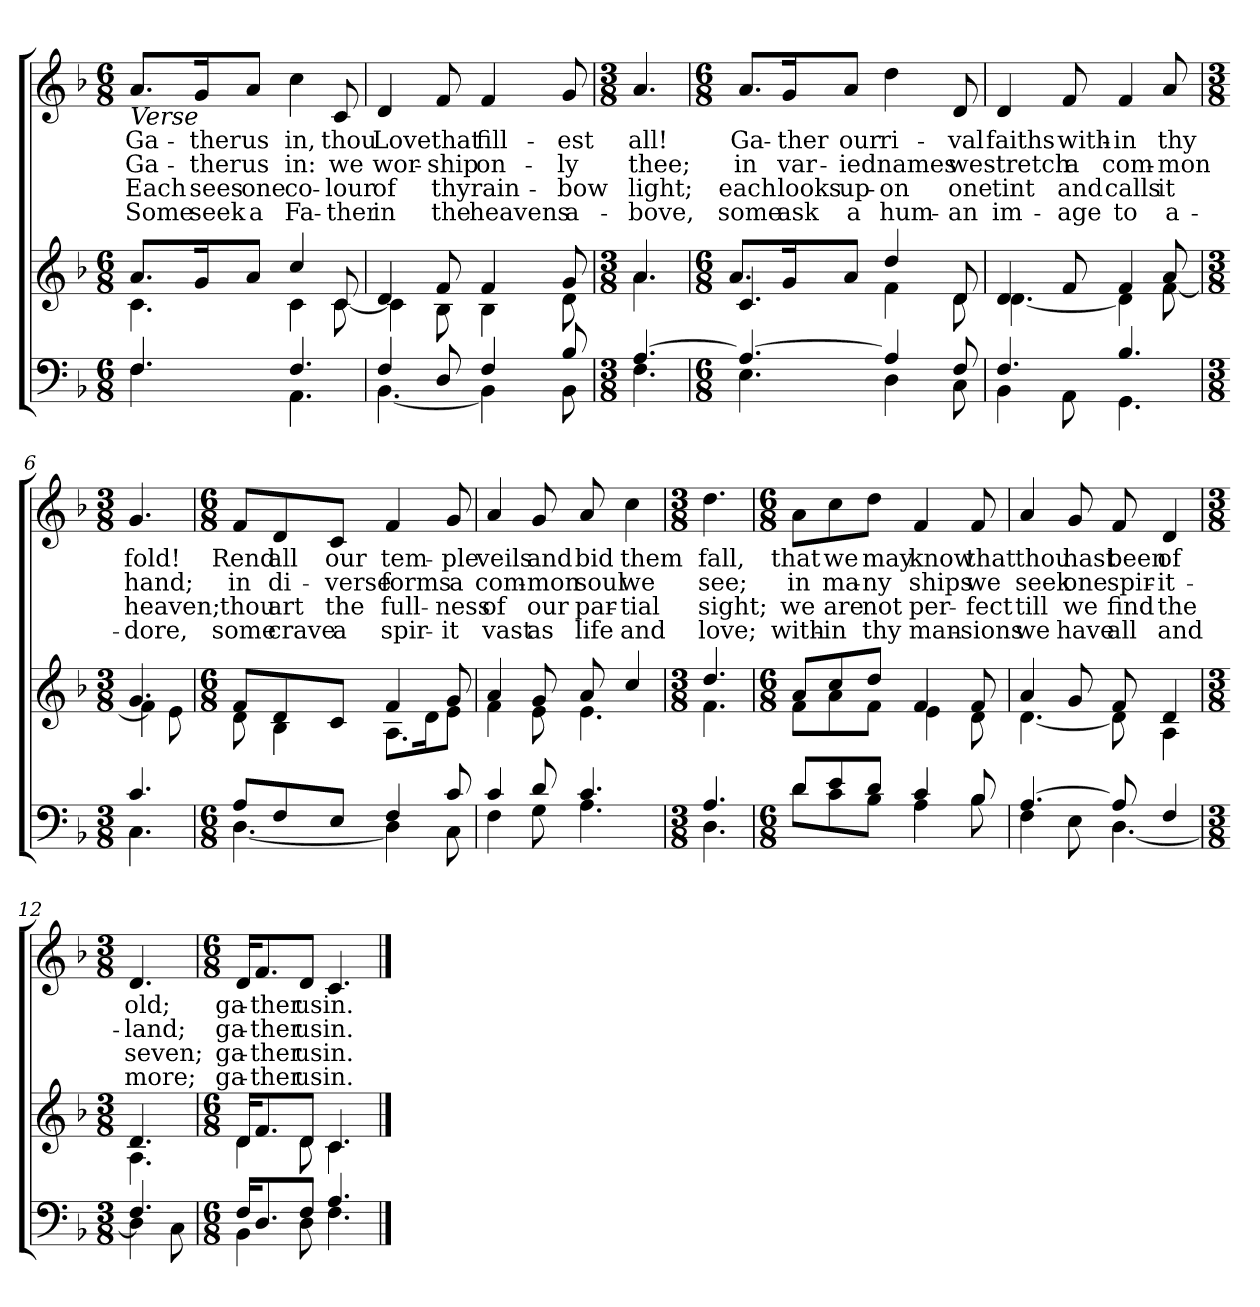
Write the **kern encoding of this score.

**kern	**kern	**kern	**text	**text	**text	**text
*part2	*part2	*part1	*part1	*part1	*part1	*part1
*staff3	*staff2	*staff1	*staff1	*staff1	*staff1	*staff1
*clefF4	*clefG2	*clefG2	*	*	*	*
*k[b-]	*k[b-]	*k[b-]	*	*	*	*
*M6/8	*M6/8	*M6/8	*	*	*	*
=1	=1	=1	=1	=1	=1	=1
*^	*^	*	*	*	*	*
!	!	!	!	!LO:TX:b:i:t=Verse	!	!	!	!
!	!	!	!	!	!LO:LY:b	!LO:LY:b	!LO:LY:b	!LO:LY:b
4.F/	4.F\	8.a/L	4.c\	8.a/L	Ga-	Ga-	Each	Some
!	!	!	!	!	!LO:LY:b	!LO:LY:b	!LO:LY:b	!LO:LY:b
.	.	16g/K	.	16g/K	-ther	-ther	sees	seek
!	!	!	!	!	!LO:LY:b	!LO:LY:b	!LO:LY:b	!LO:LY:b
.	.	8a/J	.	8a/J	us	us	one	a
!	!	!	!	!	!LO:LY:b	!LO:LY:b	!LO:LY:b	!LO:LY:b
4.F/	4.AA\	4cc/	4c\	4cc\	in,	in:	co-	Fa-
!	!	!	!	!	!LO:LY:b	!LO:LY:b	!LO:LY:b	!LO:LY:b
.	.	8c/	[8c\	8c/	thou	we	-lour	-ther
=2	=2	=2	=2	=2	=2	=2	=2	=2
!	!	!	!	!	!LO:LY:b	!LO:LY:b	!LO:LY:b	!LO:LY:b
4F/	[4.BB-\	4d/	4c\]	4d/	Love	wor-	of	in
!	!	!	!	!	!LO:LY:b	!LO:LY:b	!LO:LY:b	!LO:LY:b
8D/	.	8f/	8B-\	8f/	that	-ship	thy	the
!	!	!	!	!	!LO:LY:b	!LO:LY:b	!LO:LY:b	!LO:LY:b
4F/	4BB-\]	4f/	4B-\	4f/	fill-	on-	rain-	heavens
!	!	!	!	!	!LO:LY:b	!LO:LY:b	!LO:LY:b	!LO:LY:b
8B-/	8BB-\	8g/	8d\	8g/	-est	-ly	-bow	a-
=3	=3	=3	=3	=3	=3	=3	=3	=3
*M3/8	*	*M3/8	*	*M3/8	*	*	*	*
!	!	!	!	!	!LO:LY:b	!LO:LY:b	!LO:LY:b	!LO:LY:b
[4.A/	4.F\	4.a/	4.a\	4.a/	all!	thee;	light;	-bove,
!!LO:LB:g=z
=4	=4	=4	=4	=4	=4	=4	=4	=4
*M6/8	*	*M6/8	*	*M6/8	*	*	*	*
!	!	!	!	!	!LO:LY:b	!LO:LY:b	!LO:LY:b	!LO:LY:b
4.A/_	4.E\	4.c/	8.a/L	8.a/L	Ga-	in	each	some
!	!	!	!	!	!LO:LY:b	!LO:LY:b	!LO:LY:b	!LO:LY:b
.	.	.	16g/K	16g/K	-ther	var-	looks	ask
!	!	!	!	!	!LO:LY:b	!LO:LY:b	!LO:LY:b	!LO:LY:b
.	.	.	8a/J	8a/J	our	-ied	up-	a
!	!	!	!	!	!LO:LY:b	!LO:LY:b	!LO:LY:b	!LO:LY:b
4A/]	4D\	4f\	4dd/	4dd\	ri-	names	-on	hum-
!	!	!	!	!	!LO:LY:b	!LO:LY:b	!LO:LY:b	!LO:LY:b
8F/	8C\	8d/	8d\	8d/	-val	we	one	-an
=5	=5	=5	=5	=5	=5	=5	=5	=5
!	!	!	!	!	!LO:LY:b	!LO:LY:b	!LO:LY:b	!LO:LY:b
4.F/	4BB-\	4d/	[4.d\	4d/	faiths	stretch	tint	im-
!	!	!	!	!	!LO:LY:b	!LO:LY:b	!LO:LY:b	!LO:LY:b
.	8AA\	8f/	.	8f/	with-	a	and	-age
!	!	!	!	!	!LO:LY:b	!LO:LY:b	!LO:LY:b	!LO:LY:b
4.B-/	4.GG\	4f/	4d\]	4f/	-in	com-	calls	to
!	!	!	!	!	!LO:LY:b	!LO:LY:b	!LO:LY:b	!LO:LY:b
.	.	8a/	[8f\	8a/	thy	-mon	it	a-
=6	=6	=6	=6	=6	=6	=6	=6	=6
*M3/8	*	*M3/8	*	*M3/8	*	*	*	*
!	!	!	!	!	!LO:LY:b	!LO:LY:b	!LO:LY:b	!LO:LY:b
4.c/	4.C\	4.g/	4f\]	4.g/	fold!	hand;	heaven;	-dore,
.	.	.	8e\	.	.	.	.	.
!!LO:LB:g=z
=7	=7	=7	=7	=7	=7	=7	=7	=7
*M6/8	*	*M6/8	*	*M6/8	*	*	*	*
!	!	!	!	!	!LO:LY:b	!LO:LY:b	!LO:LY:b	!LO:LY:b
8A/L	[4.D\	8f/L	8d\	8f/L	Rend	in	thou	some
!	!	!	!	!	!LO:LY:b	!LO:LY:b	!LO:LY:b	!LO:LY:b
8F/	.	8d/	4B-\	8d/	all	di-	art	crave
!	!	!	!	!	!LO:LY:b	!LO:LY:b	!LO:LY:b	!LO:LY:b
8E/J	.	8c/J	.	8c/J	our	-verse	the	a
!	!	!	!	!	!LO:LY:b	!LO:LY:b	!LO:LY:b	!LO:LY:b
4F/	4D\]	4f/	8.A\L	4f/	tem-	forms	full-	spir-
.	.	.	16d\K	.	.	.	.	.
!	!	!	!	!	!LO:LY:b	!LO:LY:b	!LO:LY:b	!LO:LY:b
8c/	8C\	8g/	8e\J	8g/	-ple	a	-ness	-it
=8	=8	=8	=8	=8	=8	=8	=8	=8
!	!	!	!	!	!LO:LY:b	!LO:LY:b	!LO:LY:b	!LO:LY:b
4c/	4F\	4a/	4f\	4a/	veils	com-	of	vast
!	!	!	!	!	!LO:LY:b	!LO:LY:b	!LO:LY:b	!LO:LY:b
8d/	8G\	8g/	8e\	8g/	and	-mon	our	as
!	!	!	!	!	!LO:LY:b	!LO:LY:b	!LO:LY:b	!LO:LY:b
4.c/	4.A\	8a/	4.e\	8a/	bid	soul	par-	life
!	!	!	!	!	!LO:LY:b	!LO:LY:b	!LO:LY:b	!LO:LY:b
.	.	4cc/	.	4cc\	them	we	-tial	and
=9	=9	=9	=9	=9	=9	=9	=9	=9
*M3/8	*	*M3/8	*	*M3/8	*	*	*	*
!	!	!	!	!	!LO:LY:b	!LO:LY:b	!LO:LY:b	!LO:LY:b
4.A/	4.D\	4.dd/	4.f\	4.dd\	fall,	see;	sight;	love;
!!LO:LB:g=z
=10	=10	=10	=10	=10	=10	=10	=10	=10
*M6/8	*	*M6/8	*	*M6/8	*	*	*	*
!	!	!	!	!	!LO:LY:b	!LO:LY:b	!LO:LY:b	!LO:LY:b
8d/L	8d\L	8a/L	8f\L	8a\L	that	in	we	with-
!	!	!	!	!	!LO:LY:b	!LO:LY:b	!LO:LY:b	!LO:LY:b
8e/	8c\	8cc/	8a\	8cc\	we	ma-	are	-in
!	!	!	!	!	!LO:LY:b	!LO:LY:b	!LO:LY:b	!LO:LY:b
8d/J	8B-\J	8dd/J	8f\J	8dd\J	may	-ny	not	thy
!	!	!	!	!	!LO:LY:b	!LO:LY:b	!LO:LY:b	!LO:LY:b
4c/	4A\	4f/	4e\	4f/	know	ships	per-	man-
!	!	!	!	!	!LO:LY:b	!LO:LY:b	!LO:LY:b	!LO:LY:b
8B-/	8B-\	8f/	8d\	8f/	that	we	-fect	-sions
=11	=11	=11	=11	=11	=11	=11	=11	=11
!	!	!	!	!	!LO:LY:b	!LO:LY:b	!LO:LY:b	!LO:LY:b
[4.A/	4F\	4a/	[4.d\	4a/	thou	seek	till	we
!	!	!	!	!	!LO:LY:b	!LO:LY:b	!LO:LY:b	!LO:LY:b
.	8E\	8g/	.	8g/	hast	one	we	have
!	!	!	!	!	!LO:LY:b	!LO:LY:b	!LO:LY:b	!LO:LY:b
8A/]	[4.D\	8f/	8d\]	8f/	been	spir-	find	all
!	!	!	!	!	!LO:LY:b	!LO:LY:b	!LO:LY:b	!LO:LY:b
4F/	.	4d/	4A\	4d/	of	-it--	the	and
=12	=12	=12	=12	=12	=12	=12	=12	=12
*M3/8	*	*M3/8	*	*M3/8	*	*	*	*
!	!	!	!	!	!LO:LY:b	!LO:LY:b	!LO:LY:b	!LO:LY:b
4.F/	4D\]	4.d/	4.A\	4.d/	old;	-land;	seven;	more;
.	8C\	.	.	.	.	.	.	.
!!LO:LB:g=z
=13	=13	=13	=13	=13	=13	=13	=13	=13
*M6/8	*	*M6/8	*	*M6/8	*	*	*	*
!	!	!	!	!	!LO:LY:b	!LO:LY:b	!LO:LY:b	!LO:LY:b
16F/KL	4BB-\	16d/KL	4d\	16d/KL	ga-	ga-	ga-	ga-
!	!	!	!	!	!LO:LY:b	!LO:LY:b	!LO:LY:b	!LO:LY:b
8.D/	.	8.f/	.	8.f/	-ther	-ther	-ther	-ther
!	!	!	!	!	!LO:LY:b	!LO:LY:b	!LO:LY:b	!LO:LY:b
8F/J	8D\	8d/J	8d\	8d/J	us	us	us	us
!	!	!	!	!	!LO:LY:b	!LO:LY:b	!LO:LY:b	!LO:LY:b
4.A/	4.F\	4.c/	4.c\	4.c/	in.	in.	in.	in.
*v	*v	*	*	*	*	*	*	*
*	*v	*v	*	*	*	*	*
==	==	==	==	==	==	==
*-	*-	*-	*-	*-	*-	*-
